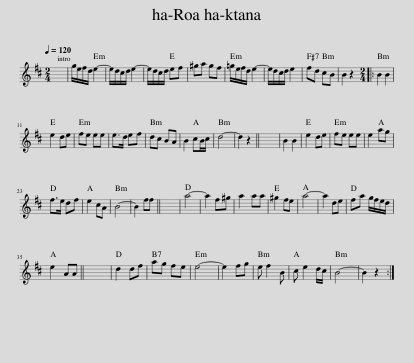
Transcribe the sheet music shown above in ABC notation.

X:1
L:1/8
Q:1/4=120
M:2/4
I:linebreak $
K:Bmin
V:1 treble
V:1
 x4 | g/e/f/d/ e2- | e/d/c/d/ e2- | e/d/c/d/ ef | ^ga gf | %5
 =g/e/f/d/ e2- | e/d/c/d/ e2 | fd cB | B2 z2 |:[M:2/4] B2 B2 |$ %10
 e2 de | fe ee | e>d ef | dc BA | B2 cB/c/ | %15
 d4- | d2 z2 || x4 | B2 B2 | e2 de | %20
 fe ee | e2 ag |$ f>e df | e2 cA | B4- | %25
 B2 ff || x4 | a4- | a2 f^g | a2 aa | %30
 ^g2 fe | a4- | a2 de | fa g/f/e/d/ |$ e2 AA || %35
 x4 | d2 df | ag fe | e4- | e2 fg | %40
 e f2 B | c e2 d/c/ | B4- | B2 z2 :| %44
